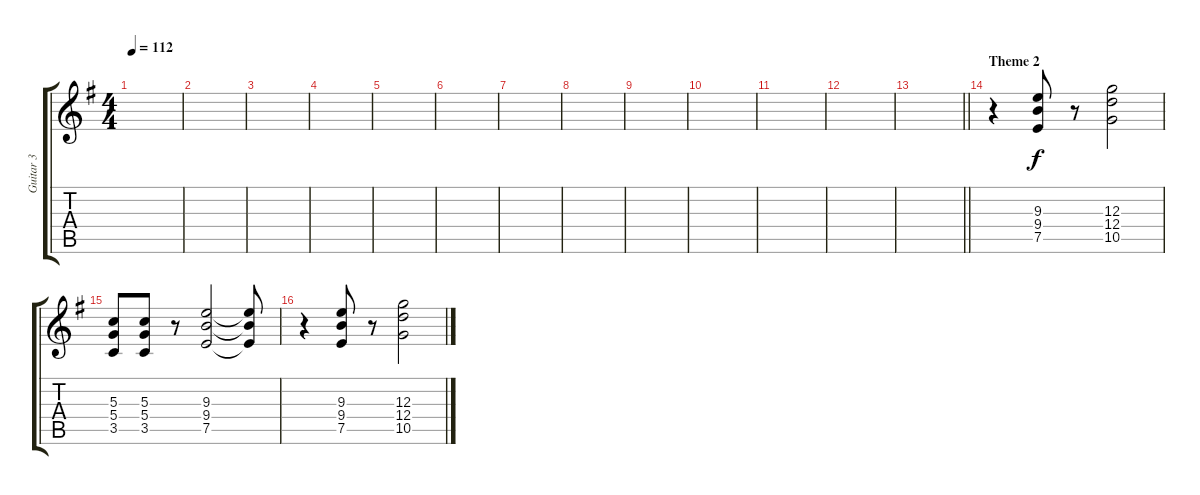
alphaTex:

\track ("Guitar 3" "Guitar 3") {instrument overdrivenguitar}
\staff {score tabs}
\tuning (E4 B3 G3 D3 A2 E2) {hide}
\ts (4 4)
\tempo 112
\clef g2
\ks eminor
|
|
|
|
|
|
|
|
|
|
|
|
\barLineRight lightlight
|
\section ("" "Theme 2")
r.4 (9.3 9.4 7.5).8 r.8 (12.3 12.4 10.5).2 |
(5.3 5.4 3.5).8 (5.3 5.4 3.5).8 r.8 (9.3 9.4 7.5).2 (9.3{t} 9.4{t} 7.5{t}).8 |
r.4 (9.3 9.4 7.5).8 r.8 (12.3 12.4 10.5).2
